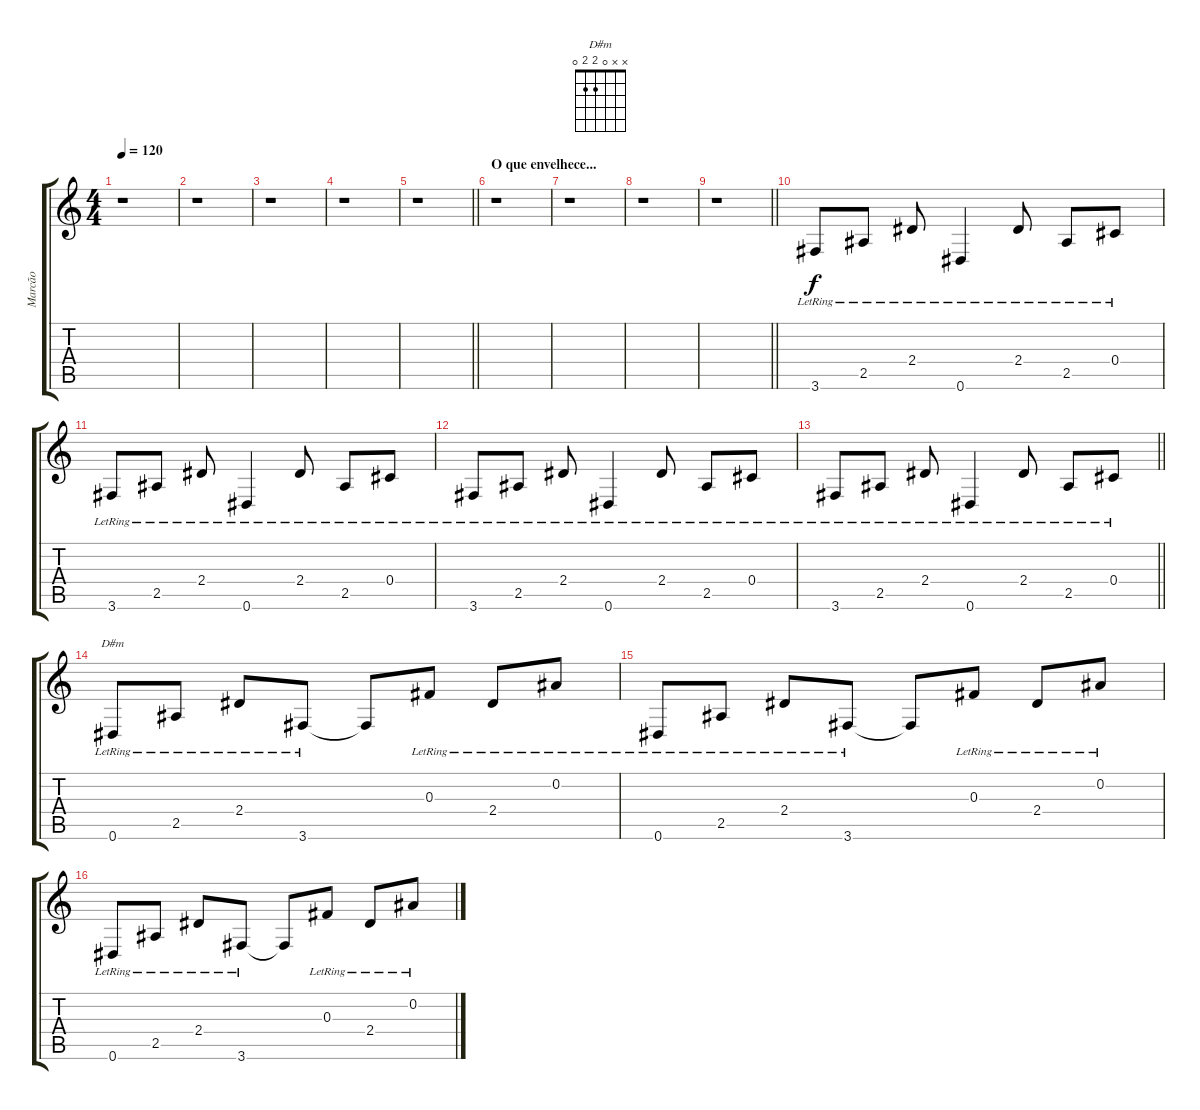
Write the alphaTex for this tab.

\track ("Marcão" "Marcão") {instrument electricguitarclean}
\staff {score tabs}
\tuning (Eb4 Bb3 Gb3 Db3 Ab2 Eb2) {hide}
\chord ("D#m" x x 0 2 2 0)
\ts (4 4)
\tempo 120
\clef g2
\ks c
r.1{dy f} |
r.1 |
r.1 |
r.1 |
\barLineRight lightlight
r.1 |
\section ("" "O que envelhece...")
r.1 |
r.1 |
r.1 |
\barLineRight lightlight
r.1 |
3.6{lr}.8 2.5{lr}.8 2.4{lr}.8 0.6{lr}.4 2.4{lr}.8 2.5{lr}.8 0.4{lr}.8 |
3.6{lr}.8 2.5{lr}.8 2.4{lr}.8 0.6{lr}.4 2.4{lr}.8 2.5{lr}.8 0.4{lr}.8 |
3.6{lr}.8 2.5{lr}.8 2.4{lr}.8 0.6{lr}.4 2.4{lr}.8 2.5{lr}.8 0.4{lr}.8 |
\barLineRight lightlight
3.6{lr}.8 2.5{lr}.8 2.4{lr}.8 0.6{lr}.4 2.4{lr}.8 2.5{lr}.8 0.4{lr}.8 |
0.6{lr}.8{ch "D#m"} 2.5{lr}.8 2.4{lr}.8 3.6{lr}.8 3.6{t}.8 0.3{lr}.8 2.4{lr}.8 0.2{lr}.8 |
0.6{lr}.8 2.5{lr}.8 2.4{lr}.8 3.6{lr}.8 3.6{t}.8 0.3{lr}.8 2.4{lr}.8 0.2{lr}.8 |
0.6{lr}.8 2.5{lr}.8 2.4{lr}.8 3.6{lr}.8 3.6{t}.8 0.3{lr}.8 2.4{lr}.8 0.2{lr}.8
